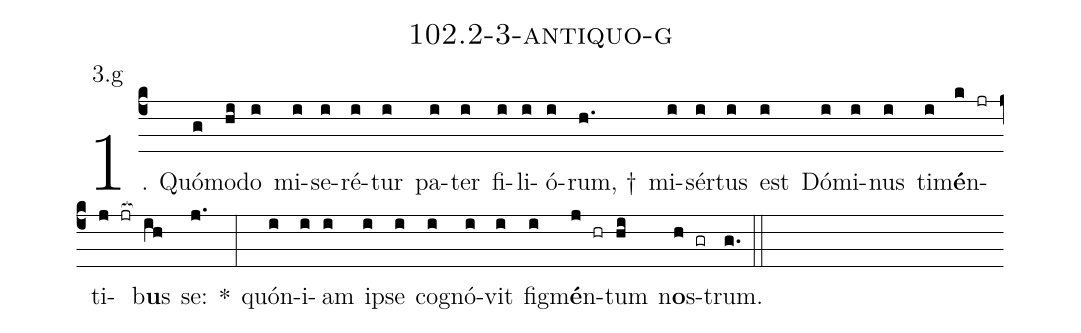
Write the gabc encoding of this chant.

name: 102.2-3-antiquo-g;
annotation: 3.g;
%%
(c4)1. Quó(g)mo(hi)do(i) mi(i)se(i)ré(i)tur(i) pa(i)ter(i) fi(i)li(i)ó(i)rum, †(h.) mi(i)sér(i)tus(i) est(i) Dó(i)mi(i)nus(i) ti(i)m<b>é</b>n(k jr)ti(j jr[ocb:1{])b<b>u</b>s(ih[ocb:0}]) se:(j.) *(:) quón(i)i(i)am(i) ip(i)se(i) co(i)gnó(i)vit(i) fig(i)m<b>é</b>n(j hr)tum(hi) n<b>o</b>s(h gr)trum.(g.) (::)
